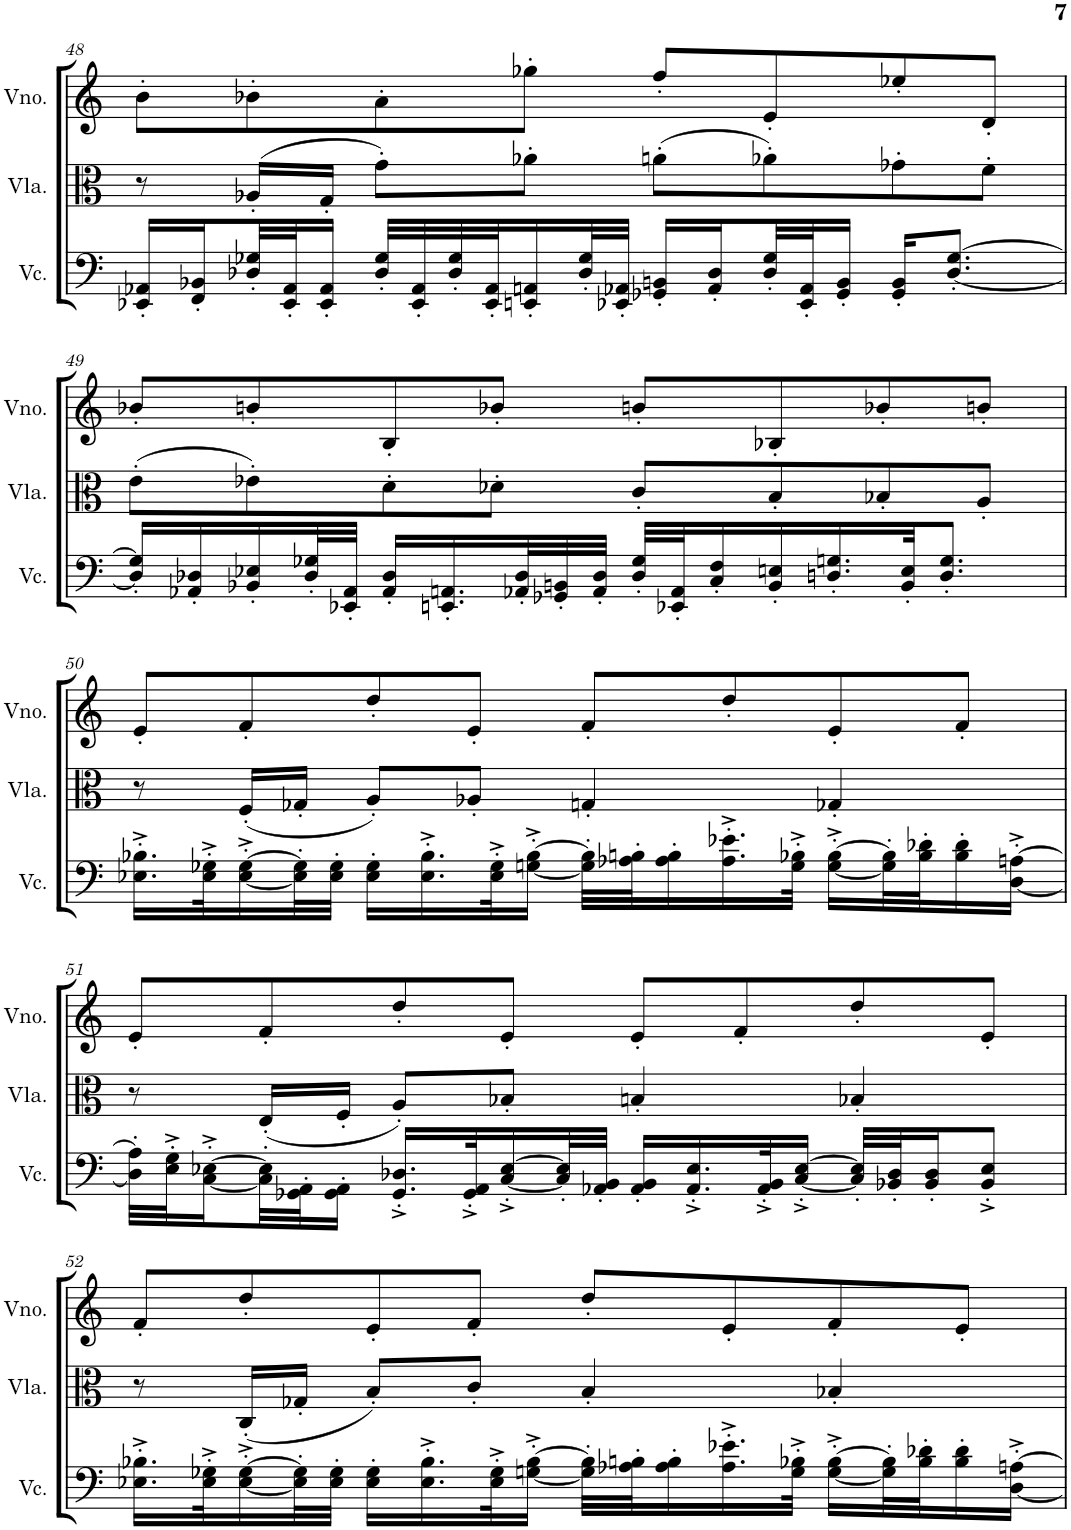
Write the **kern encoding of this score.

**kern	**kern	**kern
*part3	*part2	*part1
*staff3	*staff2	*staff1
*I"Violoncelo	*I"Viola	*I"Violino
*I'Vc.	*I'Vla.	*I'Vno.
!!LO:PB:g=z
*clefF4	*clefC3	*clefG2
*k[]	*k[]	*k[]
*M4/4	*M4/4	*M4/4
=48	=48	=48
16EE-X/' 16AA-X/'LL	8r	8b'\L
16FF/' 16BB-X/'	.	.
32D-X/' 32G-X/'L	(16A-X'/LL	8b-X'\
32EE-/' 32AA-/'J	.	.
16EE-/' 16AA-/'JJ	16G'/JJ	.
32D-/' 32G-/'LLL	8g'\L)	8a'\
32EE-/' 32AA-/'	.	.
32D-/' 32G-/'	.	.
32EE-/' 32AA-/'J	.	.
16EEn/' 16AAn/'	8a-X'\J	8gg-X'\J
32D-/' 32G-/'L	.	.
32EE-X/' 32AA-X/'JJJ	.	.
16GG-X/' 16BBn/'LL	(8an'\L	8ff'/L
16AA-/' 16D-/'	.	.
32D-/' 32G-/'L	8a-X'\)	8e'/
32EE-/' 32AA-/'J	.	.
16GG-/' 16BB/'JJ	.	.
16GG-/' 16BB/'KL	8g-X'\	8ee-X'/
[8.D-/' [8.G-/'J	.	.
.	8f'\J	8d'/J
!!LO:LB:g=z
=49	=49	=49
16D-/]' 16G-/]'LL	(8e'\L	8b-X'/L
16AA-X/' 16D-X/'	.	.
16BB-X/' 16E-X/'	8e-X'\)	8bn'/
32D-/' 32G-X/'L	.	.
32EE-X/' 32AA-/'JJJ	.	.
16AA-/' 16D-/'LL	8d'\	8B'/
16.EEn/' 16.AAn/'	.	.
.	8d-X'\J	8b-X'/J
32AA-X/' 32D-/'L	.	.
32GG-X/' 32BBn/'	.	.
32AA-/' 32D-/'JJJ	.	.
32D-/' 32G-/'LLL	8c'/L	8bn'/L
32EE-X/' 32AA-/'J	.	.
16C/' 16F/'	.	.
16BB/' 16En/'	8B'/	8B-X'/
16.Dn/' 16.Gn/'	.	.
.	8B-X'/	8b-X'/
32BB/' 32E/'JK	.	.
8.D/' 8.G/'J	.	.
.	8A'/J	8bn'/J
!!LO:LB:g=z
=50	=50	=50
16.E-X\'^ 16.B-X\'^LL	8r	8e'/L
32E-\'^ 32G-X\'^K	.	.
[16E-\'^ [16G-\'^	(16F'/LL	8f'/
32E-\]' 32G-\]'L	16G-X'/JJ	.
32E-\' 32G-\'JJJ	.	.
16E-\' 16G-\'LL	8A'/L)	8dd'/
16.E-\'^ 16.B-\'^	.	.
.	8A-X'/J	8e'/J
32E-\'^ 32G-\'^K	.	.
[16Gn\'^ [16B-\'^JJ	.	.
32G\]' 32B-\]'LLL	4Gn'/	8f'/L
32A-X\' 32Bn\'J	.	.
16A-\' 16B\'	.	.
16.A-\'^ 16.e-X\'^	.	8dd'/
32G\'^ 32B-X\'^JJk	.	.
[16G\'^ [16B-\'^LL	4G-X'/	8e'/
32G\]' 32B-\]'L	.	.
32B-\' 32d-X\'J	.	.
16B-\' 16d-\'	.	8f'/J
[16D\'^ [16An\'^JJ	.	.
!!LO:LB:g=z
=51	=51	=51
32D\]' 32A\]'LLL	8r	8e'/L
32E\'^ 32G\'^J	.	.
[16C\'^ [16E-X\'^	.	.
32C\]' 32E-\]'L	(16E'/LL	8f'/
32GG-X\' 32AA\'J	.	.
16GG-\' 16AA\'JJ	16F'/JJ	.
16.GG-/'^ 16.D-X/'^LL	8A'/L)	8dd'/
32GG-/'^ 32AA/'^K	.	.
[16C/'^ [16E-/'^	8B-X'/J	8e'/J
32C/]' 32E-/]'L	.	.
32AA-X/' 32BB/'JJJ	.	.
16AA-/' 16BB/'LL	4Bn'/	8e'/L
16.AA-/'^ 16.E-/'^	.	.
.	.	8f'/
32AA-/'^ 32BB/'^K	.	.
[16C/'^ [16E-/'^JJ	.	.
32C/]' 32E-/]'LLL	4B-X'/	8dd'/
32BB-X/' 32D-/'J	.	.
16BB-/' 16D-/'J	.	.
8BB-/'^ 8E-/'^J	.	8e'/J
!!LO:LB:g=z
=52	=52	=52
16.E-X\'^ 16.B-X\'^LL	8r	8f'/L
32E-\'^ 32G-X\'^K	.	.
[16E-\'^ [16G-\'^	(16C'/LL	8dd'/
32E-\]' 32G-\]'L	16G-X'/JJ	.
32E-\' 32G-\'JJJ	.	.
16E-\' 16G-\'LL	8B'/L)	8e'/
16.E-\'^ 16.B-\'^	.	.
.	8c'/J	8f'/J
32E-\'^ 32G-\'^K	.	.
[16Gn\'^ [16B-\'^JJ	.	.
32G\]' 32B-\]'LLL	4B'/	8dd'/L
32A-X\' 32Bn\'J	.	.
16A-\' 16B\'	.	.
16.A-\'^ 16.e-X\'^	.	8e'/
32G\'^ 32B-X\'^JJk	.	.
[16G\'^ [16B-\'^LL	4B-X'/	8f'/
32G\]' 32B-\]'L	.	.
32B-\' 32d-X\'J	.	.
16B-\' 16d-\'	.	8e'/J
[16D\'^ [16An\'^JJ	.	.
=	=	=
*-	*-	*-
